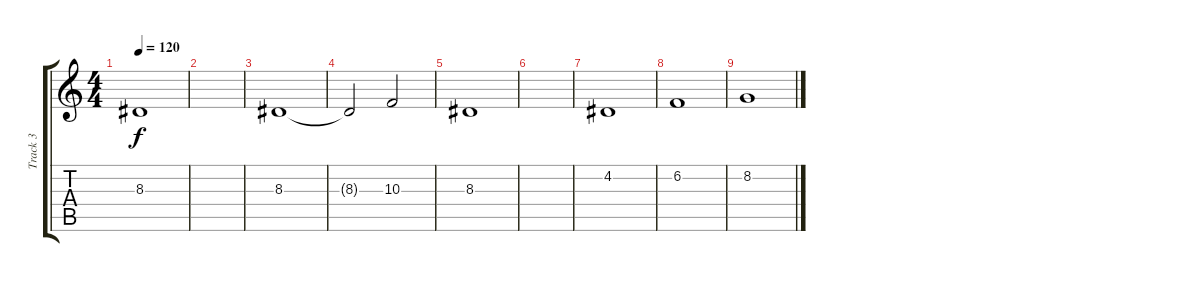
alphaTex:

\track ("Track 3" "Track 3") {instrument stringensemble1}
\staff {score tabs}
\tuning (E4 B3 G3 D3 A2 E2) {hide}
\ts (4 4)
\tempo 120
\clef g2
\ks c
8.3.1{dy f} |
|
8.3.1 |
8.3{t}.2 10.3.2 |
8.3.1 |
|
4.2.1 |
6.2.1 |
8.2.1
